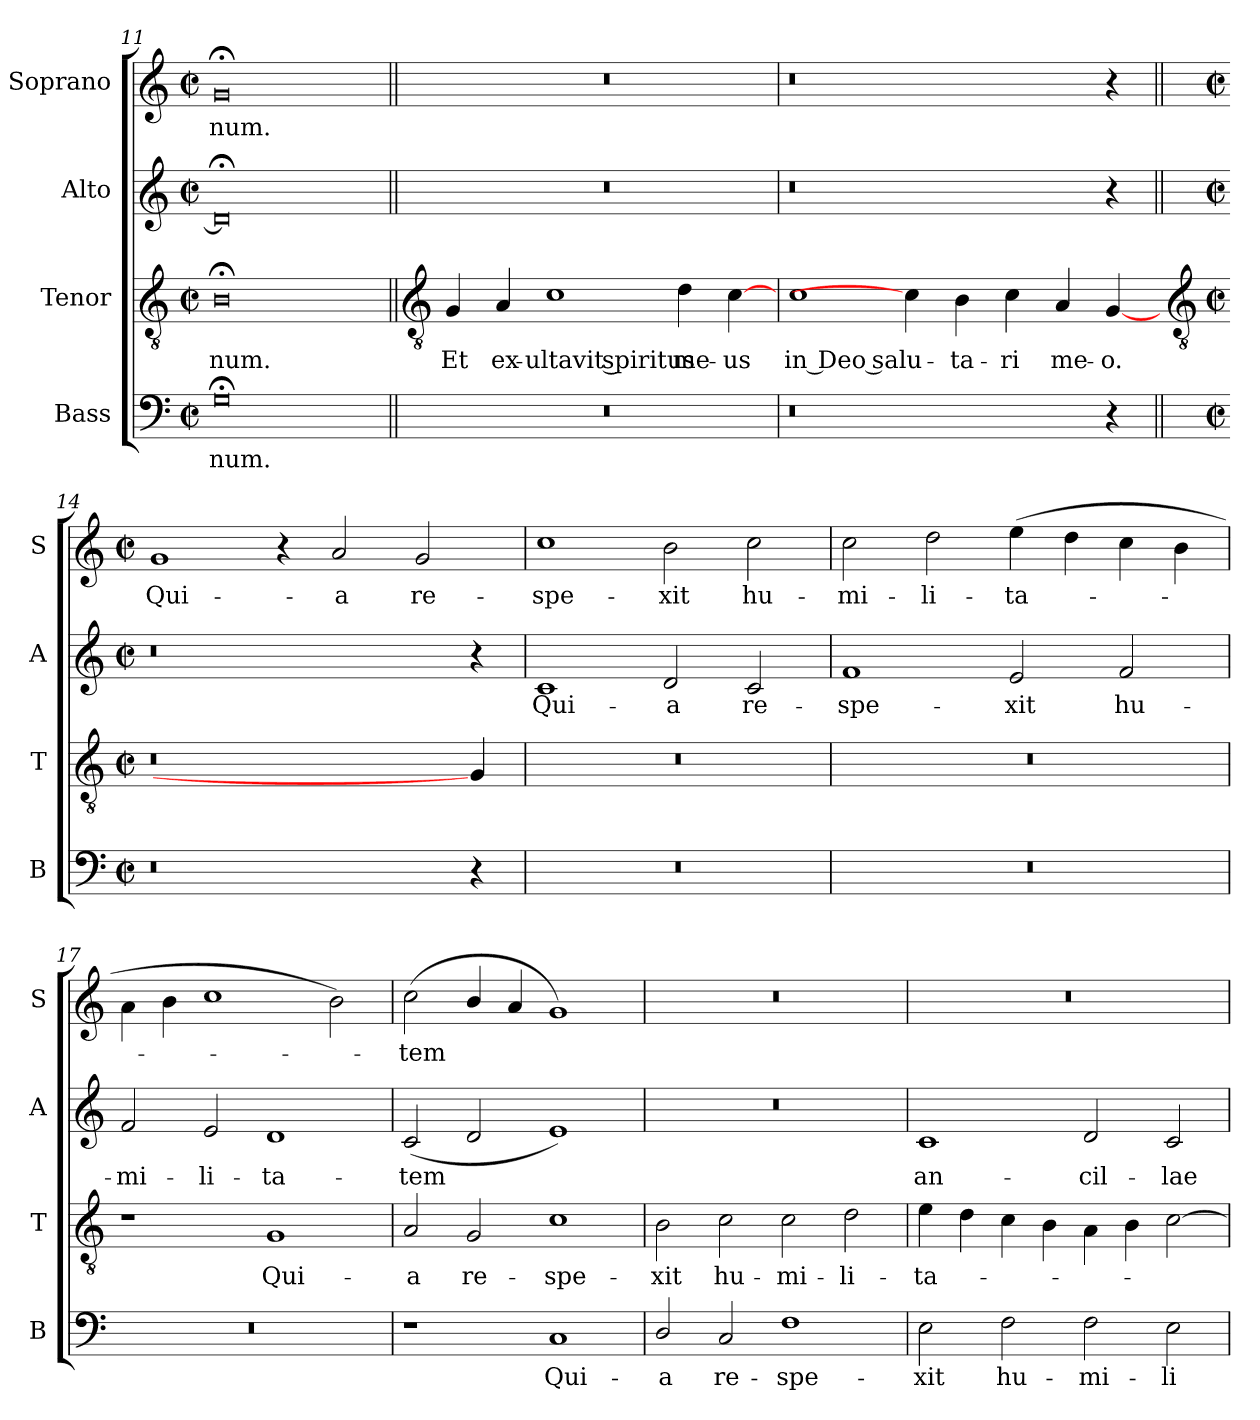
**kern	**text	**kern	**text	**kern	**text	**kern	**text
*part4	*part4	*part3	*part3	*part2	*part2	*part1	*part1
*staff4	*staff4	*staff3	*staff3	*staff2	*staff2	*staff1	*staff1
*I"Bass	*	*I"Tenor	*	*I"Alto	*	*I"Soprano	*
*I'B	*	*I'T	*	*I'A	*	*I'S	*
*clefF4	*	*clefGv2	*	*clefG2	*	*clefG2	*
*k[]	*	*k[]	*	*k[]	*	*k[]	*
*C:	*	*C:	*	*C:	*	*C:	*
*M4/2	*	*M4/2	*	*M4/2	*	*M4/2	*
*met(c|)	*	*met(c|)	*	*met(c|)	*	*met(c|)	*
=11	=11	=11	=11	=11	=11	=11	=11
!	!LO:LY:b	!	!LO:LY:b	!	!	!	!LO:LY:b
0G;<	-num.	0B;<	-num.	0d;<]	.	0g;<	-num.
!!LO:LB:g=z
=12||	=12||	=12||	=12||	=12||	=12||	=12||	=12||
*	*	*clefGv2	*	*	*	*	*
!	!	!	!LO:LY:b	!	!	!	!
0r	.	4G	Et	0r	.	0r	.
!	!	!	!LO:LY:b	!	!	!	!
.	.	4A	ex-	.	.	.	.
!	!	!	!LO:LY:b	!	!	!	!
.	.	1c	-ultavit spiritus	.	.	.	.
!	!	!	!LO:LY:b	!	!	!	!
.	.	4d	me-	.	.	.	.
!	!	!	!LO:LY:b	!	!	!	!
.	.	[4c	-us	.	.	.	.
=13	=13	=13	=13	=13	=13	=13	=13
!	!	!	!LO:LY:b	!	!	!	!
0r	.	1c	in Deo salu-	0r	.	0r	.
.	.	4c]	.	.	.	.	.
!	!	!	!LO:LY:b	!	!	!	!
.	.	4B	-ta-	.	.	.	.
!	!	!	!LO:LY:b	!	!	!	!
.	.	4c	-ri	.	.	.	.
!	!	!	!LO:LY:b	!	!	!	!
.	.	4A	me-	.	.	.	.
!	!	!	!LO:LY:b	!	!	!	!
4r	.	[4G	-o.	4r	.	4r	.
!!LO:LB:g=z
=14||	=14||	=14-	=14||	=14||	=14||	=14||	=14||
*	*	*clefGv2	*	*	*	*	*
*k[]	*	*	*	*k[]	*	*k[]	*
*C:	*	*	*	*C:	*	*C:	*
*M4/2	*	*M4/2	*	*M4/2	*	*M4/2	*
*met(c|)	*	*met(c|)	*	*met(c|)	*	*met(c|)	*
!	!	!	!	!	!	!	!LO:LY:b
0r	.	0r	.	0r	.	1g	Qui-
.	.	.	.	.	.	4r	.
!	!	!	!	!	!	!	!LO:LY:b
.	.	.	.	.	.	2a	-a
!	!	!	!	!	!	!	!LO:LY:b
.	.	.	.	.	.	2g	re-
4r	.	4G]	.	4r	.	.	.
=15	=15	=15	=15	=15	=15	=15	=15
!	!	!	!	!	!LO:LY:b	!	!LO:LY:b
0r	.	0r	.	1c	Qui-	1cc	-spe-
!	!	!	!	!	!LO:LY:b	!	!LO:LY:b
.	.	.	.	2d	-a	2b	-xit
!	!	!	!	!	!LO:LY:b	!	!LO:LY:b
.	.	.	.	2c	re-	2cc	hu-
=16	=16	=16	=16	=16	=16	=16	=16
!	!	!	!	!	!LO:LY:b	!	!LO:LY:b
0r	.	0r	.	1f	-spe-	2cc	-mi-
!	!	!	!	!	!	!	!LO:LY:b
.	.	.	.	.	.	2dd	-li-
!	!	!	!	!	!LO:LY:b	!	!LO:LY:b
.	.	.	.	2e	-xit	(>4ee	-ta-
.	.	.	.	.	.	4dd	.
!	!	!	!	!	!LO:LY:b	!	!
.	.	.	.	2f	hu-	4cc	.
.	.	.	.	.	.	4b	.
=17	=17	=17	=17	=17	=17	=17	=17
!	!	!	!	!	!LO:LY:b	!	!
0r	.	1r	.	2f	-mi-	4a\	.
.	.	.	.	.	.	4b	.
!	!	!	!	!	!LO:LY:b	!	!
.	.	.	.	2e	-li-	1cc	.
!	!	!	!LO:LY:b	!	!LO:LY:b	!	!
.	.	1G	Qui-	1d	-ta-	.	.
.	.	.	.	.	.	2b)	.
=18	=18	=18	=18	=18	=18	=18	=18
!	!	!	!LO:LY:b	!	!LO:LY:b	!	!LO:LY:b
1r	.	2A	-a	(<2c	-tem	(<2cc	tem
!	!	!	!LO:LY:b	!	!	!	!
.	.	2G	re-	2d	.	4b/	.
.	.	.	.	.	.	4a	.
!	!LO:LY:b	!	!LO:LY:b	!	!	!	!
1C	Qui-	1c	-spe-	1e)	.	1g)	.
=19	=19	=19	=19	=19	=19	=19	=19
!	!LO:LY:b	!	!LO:LY:b	!	!	!	!
2D/	-a	2B	-xit	0r	.	0r	.
!	!LO:LY:b	!	!LO:LY:b	!	!	!	!
2C	re-	2c	hu-	.	.	.	.
!	!LO:LY:b	!	!LO:LY:b	!	!	!	!
1F	-spe-	2c	-mi-	.	.	.	.
!	!	!	!LO:LY:b	!	!	!	!
.	.	2d	-li-	.	.	.	.
=20	=20	=20	=20	=20	=20	=20	=20
!	!LO:LY:b	!	!LO:LY:b	!	!LO:LY:b	!	!
2E	-xit	4e	-ta-	1c	an-	0r	.
.	.	4d	.	.	.	.	.
!	!LO:LY:b	!	!	!	!	!	!
2F	hu-	4c	.	.	.	.	.
.	.	4B	.	.	.	.	.
!	!LO:LY:b	!	!	!	!LO:LY:b	!	!
2F	-mi-	4A\	.	2d	-cil-	.	.
.	.	4B	.	.	.	.	.
!	!LO:LY:b	!	!	!	!LO:LY:b	!	!
2E	-li-	[2c	.	2c	-lae	.	.
=	=	=	=	=	=	=	=
*-	*-	*-	*-	*-	*-	*-	*-
